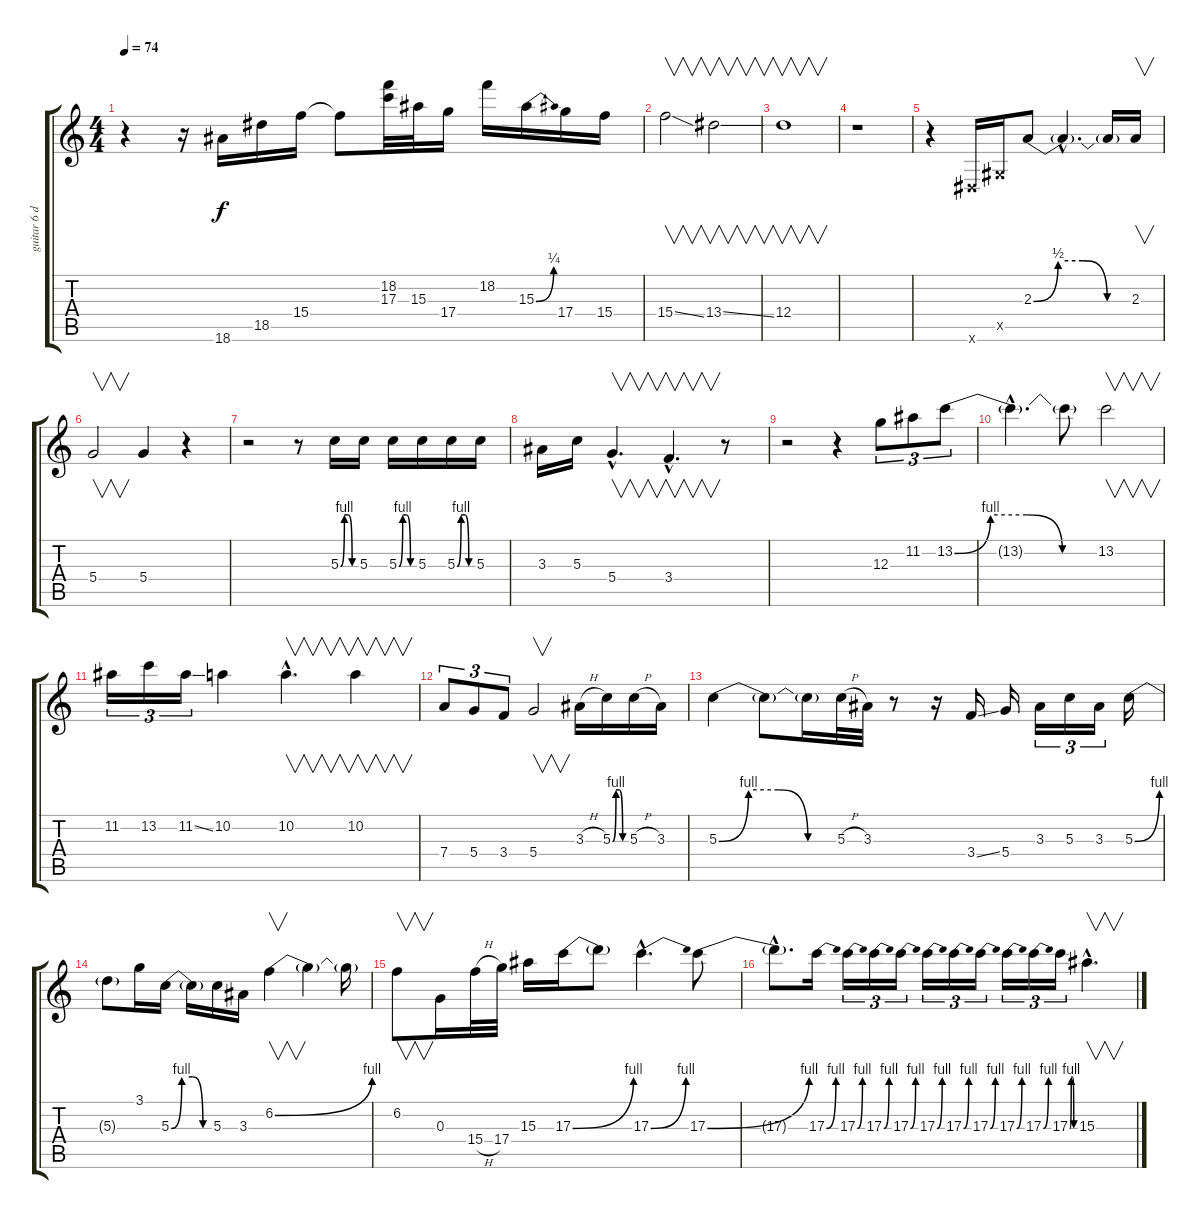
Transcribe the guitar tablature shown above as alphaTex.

\track ("guitar 6 dist (solo)" "guitar 6 d") {instrument distortionguitar}
\staff {score tabs}
\tuning (E4 B3 G3 D3 A2 E2) {hide}
\ts (4 4)
\tempo 74
\clef g2
\ks c
r.4{dy f} r.16 18.6.16 18.5.16 15.4.16 15.4{t}.8 (18.2 17.3).32 15.3.32 17.4.16 18.2.16 15.3{be (bend 0 0 60 1)}.16 17.4.16 15.4.16 |
15.4{ss}.2{v} 13.4{ss}.2{v} |
12.4.1{v} |
r.1 |
r.4 -1.6{x}.16 -1.5{x}.16 2.3{be (custom 0 0 15 2 30 2 45 0 60 0)}.8 2.3{hac t}.4{d} 2.3{t}.16 2.3.16{v} |
5.4.2{v} 5.4.4 r.4 |
r.2 r.8 5.3{be (custom 0 0 15 4 30 4 45 0 60 0)}.16 5.3.16 5.3{be (custom 0 0 15 4 30 4 45 0 60 0)}.16 5.3.16 5.3{be (custom 0 0 15 4 30 4 45 0 60 0)}.16 5.3.16 |
3.3.16 5.3.16 5.4{hac}.4{v d} 3.4{hac}.4{v d} r.8 |
r.2 r.4 12.3.8{tu (3 2)} 11.2.8{tu (3 2)} 13.2{be (custom 0 0 15 4 30 4 45 0 60 0)}.8{tu (3 2)} |
13.2{hac t}.4{d} 13.2{t}.8 13.2.2{v} |
11.2.16{tu (3 2)} 13.2.16{tu (3 2)} 11.2{ss}.16{tu (3 2)} 10.2.4 10.2{hac}.4{v d} 10.2.4{v} |
7.4.8{tu (3 2)} 5.4.8{tu (3 2)} 3.4.8{tu (3 2)} 5.4.2{v} 3.3{h}.16 5.3{be (custom 0 0 15 4 30 4 45 0 60 0)}.16 5.3{h}.16 3.3.16 |
5.3{be (custom 0 0 15 4 30 4 45 0 60 0)}.4 5.3{t}.8 5.3{t}.16 5.3{h}.32 3.3.32 r.8 r.16 3.4{ss}.16 5.4.16 3.3.16{tu (3 2)} 5.3.16{tu (3 2)} 3.3.16{tu (3 2)} 5.3{be (bend 0 0 60 4)}.16 |
5.3{t}.8 3.1.16 5.3{be (custom 0 0 15 4 30 4 45 0 60 0)}.16 5.3{t}.16 5.3.16 3.3.16 6.2{be (bend 0 0 60 4)}.4{v} 6.2{t}.4 6.2{t}.16 |
6.2.8{v} 0.3.16 15.4{h}.32 17.4.32 15.3.16 17.3{be (bend 0 0 60 4)}.16 17.3{t}.8 17.3{be (bend 0 0 60 4) hac}.4{d} 17.3{be (bend 0 0 60 4)}.8 |
17.3{hac t}.8{d} 17.3{be (bend 0 0 60 4)}.16 17.3{be (bend 0 0 60 4)}.16{tu (3 2)} 17.3{be (bend 0 0 60 4)}.16{tu (3 2)} 17.3{be (bend 0 0 60 4)}.16{tu (3 2)} 17.3{be (bend 0 0 60 4)}.16{tu (3 2)} 17.3{be (bend 0 0 60 4)}.16{tu (3 2)} 17.3{be (bend 0 0 60 4)}.16{tu (3 2)} 17.3{be (bend 0 0 60 4)}.16{tu (3 2)} 17.3{be (bend 0 0 60 4)}.16{tu (3 2)} 17.3{be (custom 0 0 15 4 30 4 45 0 60 0)}.16{tu (3 2)} 15.3{hac}.4{v d}
